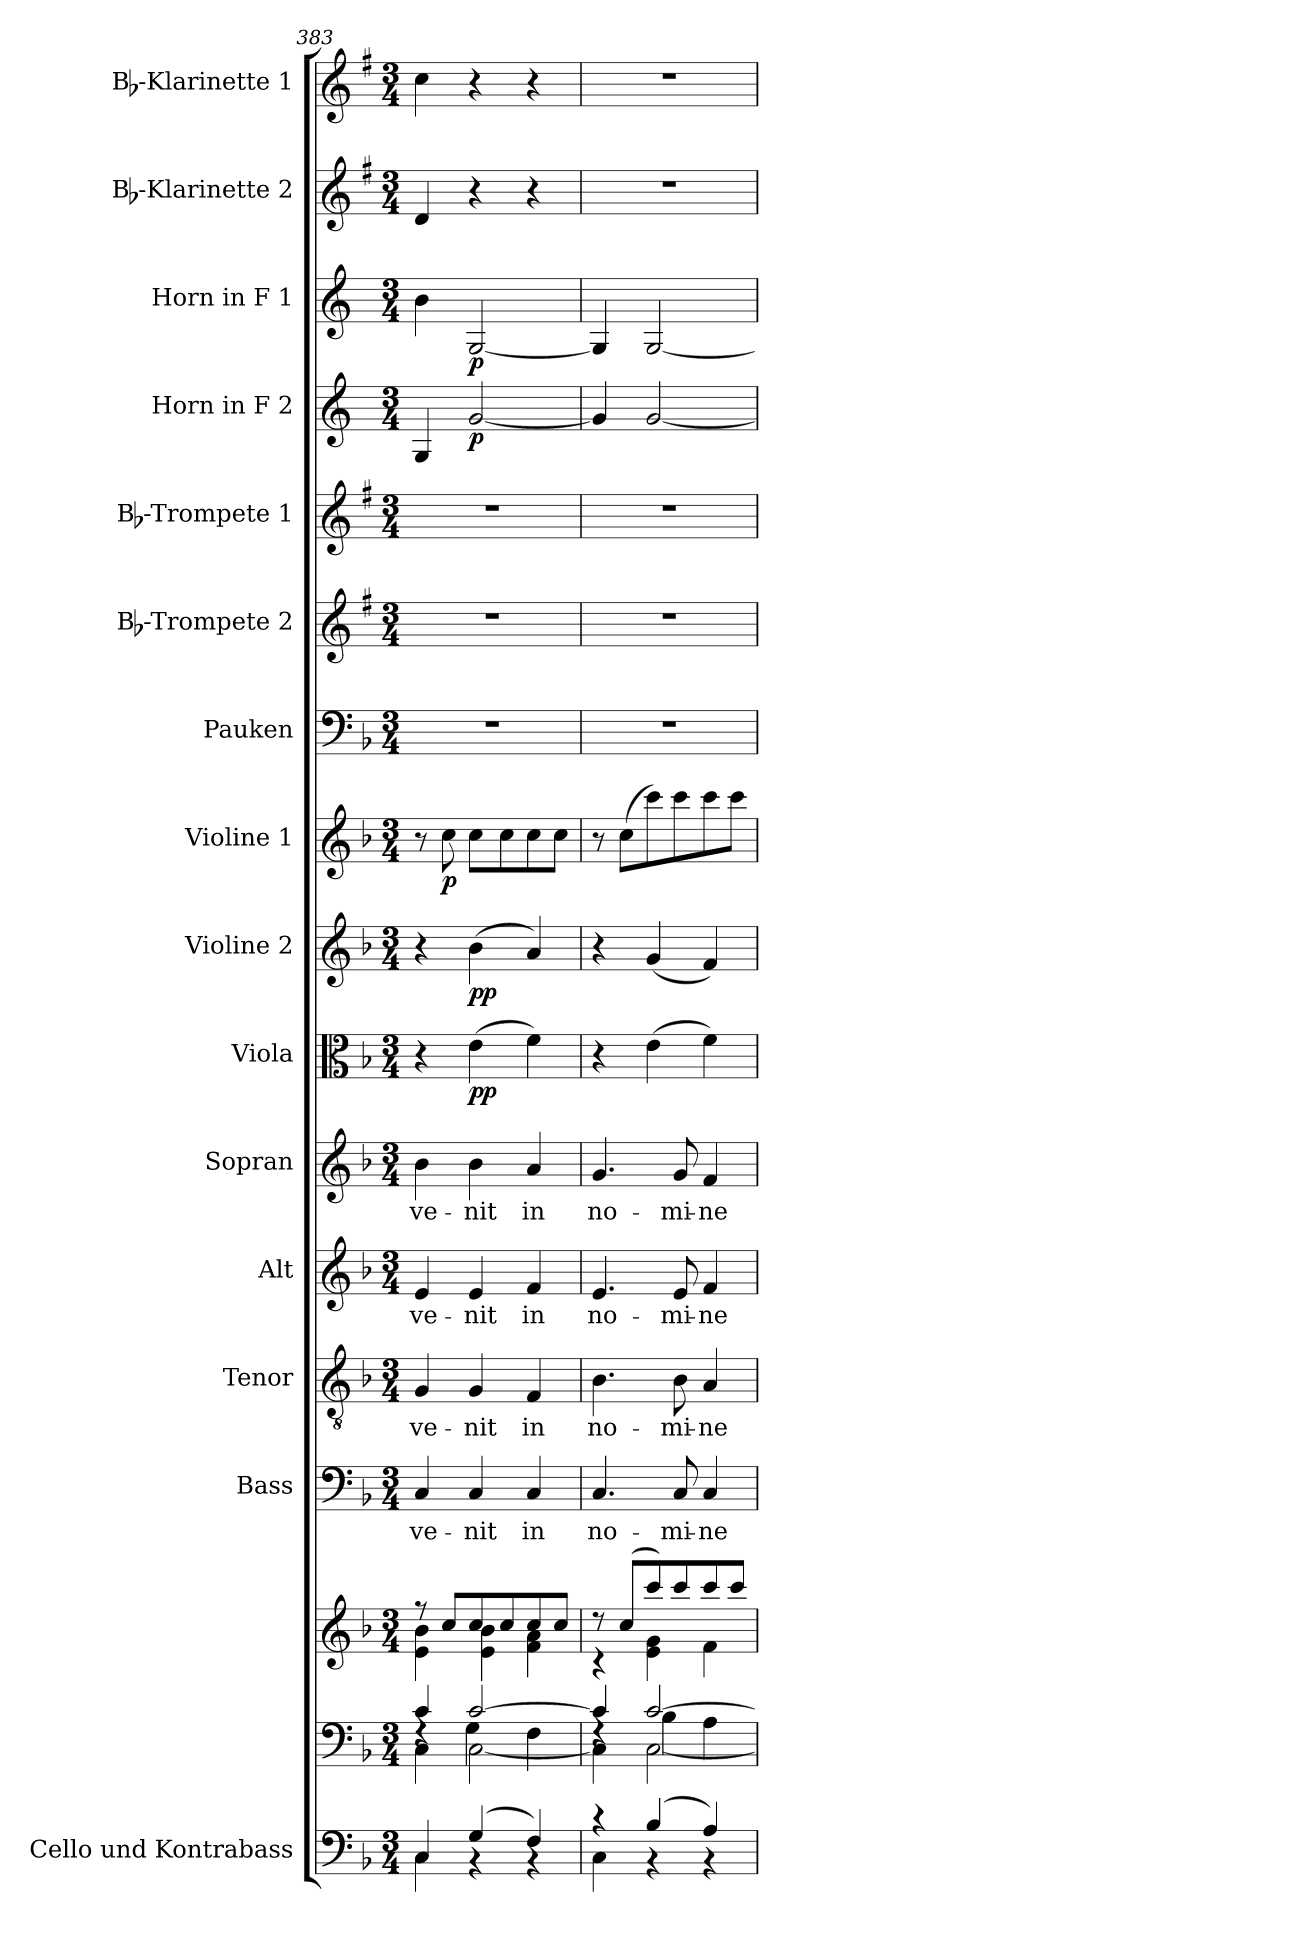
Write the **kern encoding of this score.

**kern	**kern	**kern	**kern	**text	**kern	**text	**kern	**text	**kern	**text	**kern	**dynam	**kern	**dynam	**kern	**dynam	**kern	**kern	**kern	**kern	**dynam	**kern	**dynam	**kern	**kern
*part16	*part15	*part15	*part14	*part14	*part13	*part13	*part12	*part12	*part11	*part11	*part10	*part10	*part9	*part9	*part8	*part8	*part7	*part6	*part5	*part4	*part4	*part3	*part3	*part2	*part1
*staff17	*staff16	*staff15	*staff14	*staff14	*staff13	*staff13	*staff12	*staff12	*staff11	*staff11	*staff10	*staff10	*staff9	*staff9	*staff8	*staff8	*staff7	*staff6	*staff5	*staff4	*staff4	*staff3	*staff3	*staff2	*staff1
*I"Cello und Kontrabass	*	*	*I"Bass	*	*I"Tenor	*	*I"Alt	*	*I"Sopran	*	*I"Viola	*	*I"Violine 2	*	*I"Violine 1	*	*I"Pauken	*I"Bb-Trompete 2	*I"Bb-Trompete 1	*I"Horn in F 2	*	*I"Horn in F 1	*	*I"Bb-Klarinette 2	*I"Bb-Klarinette 1
*I'Kb.	*	*	*I'B.	*	*I'T.	*	*I'A.	*	*I'S.	*	*I'Vla.	*	*I'Vl. 2	*	*I'Vl. 1	*	*I'Pk.	*I'Bb Trp. 2	*I'Bb Trp. 1	*	*	*	*	*I'Bb Kl. 2	*I'Bb Kl. 1
*clefF4	*clefF4	*clefG2	*clefF4	*	*clefGv2	*	*clefG2	*	*clefG2	*	*clefC3	*	*clefG2	*	*clefG2	*	*clefF4	*clefG2	*clefG2	*clefG2	*	*clefG2	*	*clefG2	*clefG2
*ITrd7c12	*	*	*	*	*	*	*	*	*	*	*	*	*	*	*	*	*	*ITrd1c2	*ITrd1c2	*ITrd4c7	*	*ITrd4c7	*	*ITrd1c2	*ITrd1c2
*k[b-]	*k[b-]	*k[b-]	*k[b-]	*	*k[b-]	*	*k[b-]	*	*k[b-]	*	*k[b-]	*	*k[b-]	*	*k[b-]	*	*k[b-]	*k[b-]	*k[b-]	*k[b-]	*	*k[b-]	*	*k[b-]	*k[b-]
*F:	*F:	*F:	*F:	*	*F:	*	*F:	*	*F:	*	*F:	*	*F:	*	*F:	*	*F:	*F:	*F:	*F:	*	*F:	*	*F:	*F:
*M3/4	*M3/4	*M3/4	*M3/4	*	*M3/4	*	*M3/4	*	*M3/4	*	*M3/4	*	*M3/4	*	*M3/4	*	*M3/4	*M3/4	*M3/4	*M3/4	*	*M3/4	*	*M3/4	*M3/4
=383	=383	=383	=383	=383	=383	=383	=383	=383	=383	=383	=383	=383	=383	=383	=383	=383	=383	=383	=383	=383	=383	=383	=383	=383	=383
*^	*^	*^	*	*	*	*	*	*	*	*	*	*	*	*	*	*	*	*	*	*	*	*	*	*	*
*	*	*	*^	*	*	*	*	*	*	*	*	*	*	*	*	*	*	*	*	*	*	*	*	*	*	*	*	*
!	!	!	!	!	!	!	!	!LO:LY:b	!	!LO:LY:b	!	!LO:LY:b	!	!LO:LY:b	!	!	!	!	!	!	!	!	!	!	!	!	!	!	!
4CC/	4CC\	4c/	4C\	4rF	8rff	4e\ 4b-\	4C/	ve-	4G/	ve-	4e/	ve-	4b-\	ve-	4r	.	4r	.	8r	.	2.r	2.r	2.r	4C/	.	4e\	.	4c/	4b-\
!	!	!	!	!	!	!	!	!	!	!	!	!	!	!	!	!	!	!	!	!LO:DY:b	!	!	!	!	!	!	!	!	!
.	.	.	.	.	8cc!/L	.	.	.	.	.	.	.	.	.	.	.	.	.	8cc\	p	.	.	.	.	.	.	.	.	.
!	!	!	!	!	!	!	!	!LO:LY:b	!	!LO:LY:b	!	!LO:LY:b	!	!LO:LY:b	!	!LO:DY:b	!	!LO:DY:b	!	!	!	!	!	!	!LO:DY:b	!	!LO:DY:b	!	!
(4GG/	4rAA	[>2c/	[<2C\	4G\	8cc!/	4e\ 4b-\	4C/	-nit	4G/	-nit	4e/	-nit	4b-\	-nit	(>4e\	pp	(>4b-\	pp	8cc\L	.	.	.	.	[2c/	p	[2C/	p	4r	4r
.	.	.	.	.	8cc!/	.	.	.	.	.	.	.	.	.	.	.	.	.	8cc\	.	.	.	.	.	.	.	.	.	.
!	!	!	!	!	!	!	!	!LO:LY:b	!	!LO:LY:b	!	!LO:LY:b	!	!LO:LY:b	!	!	!	!	!	!	!	!	!	!	!	!	!	!	!
4FF/)	4rAA	.	.	4F\	8cc!/	4f\ 4a\	4C/	in	4F/	in	4f/	in	4a/	in	4f\)	.	4a/)	.	8cc\	.	.	.	.	.	.	.	.	4r	4r
.	.	.	.	.	8cc!/J	.	.	.	.	.	.	.	.	.	.	.	.	.	8cc\J	.	.	.	.	.	.	.	.	.	.
=384	=384	=384	=384	=384	=384	=384	=384	=384	=384	=384	=384	=384	=384	=384	=384	=384	=384	=384	=384	=384	=384	=384	=384	=384	=384	=384	=384	=384	=384
!	!	!	!	!	!	!	!	!LO:LY:b	!	!LO:LY:b	!	!LO:LY:b	!	!LO:LY:b	!	!	!	!	!	!	!	!	!	!	!	!	!	!	!
4rc	4CC\	4c/]	4C\]	4rF	8rdd	4rc	4.C/	no-	4.B-\	no-	4.e/	no-	4.g/	no-	4r	.	4r	.	8r	.	2.r	2.r	2.r	4c/]	.	4C/]	.	2.r	2.r
.	.	.	.	.	(8cc!/L	.	.	.	.	.	.	.	.	.	.	.	.	.	(>8cc\L	.	.	.	.	.	.	.	.	.	.
(4BB-/	4rAA	[>2c/	[<2C\	4B-\	8ccc!/)	4e\ 4g\	.	.	.	.	.	.	.	.	(>4e\	.	(<4g/	.	8ccc\)	.	.	.	.	[2c/	.	[2C/	.	.	.
!	!	!	!	!	!	!	!	!LO:LY:b	!	!LO:LY:b	!	!LO:LY:b	!	!LO:LY:b	!	!	!	!	!	!	!	!	!	!	!	!	!	!	!
.	.	.	.	.	8ccc!/	.	8C/	-mi-	8B-\	-mi-	8e/	-mi-	8g/	-mi-	.	.	.	.	8ccc\	.	.	.	.	.	.	.	.	.	.
!	!	!	!	!	!	!	!	!LO:LY:b	!	!LO:LY:b	!	!LO:LY:b	!	!LO:LY:b	!	!	!	!	!	!	!	!	!	!	!	!	!	!	!
4AA/)	4rAA	.	.	4A\	8ccc!/	4f\	4C/	-ne	4A/	-ne	4f/	-ne	4f/	-ne	4f\)	.	4f/)	.	8ccc\	.	.	.	.	.	.	.	.	.	.
.	.	.	.	.	8ccc!/J	.	.	.	.	.	.	.	.	.	.	.	.	.	8ccc\J	.	.	.	.	.	.	.	.	.	.
*v	*v	*	*	*	*	*	*	*	*	*	*	*	*	*	*	*	*	*	*	*	*	*	*	*	*	*	*	*	*
*	*v	*v	*v	*	*	*	*	*	*	*	*	*	*	*	*	*	*	*	*	*	*	*	*	*	*	*	*	*
*	*	*v	*v	*	*	*	*	*	*	*	*	*	*	*	*	*	*	*	*	*	*	*	*	*	*	*
=	=	=	=	=	=	=	=	=	=	=	=	=	=	=	=	=	=	=	=	=	=	=	=	=	=
*-	*-	*-	*-	*-	*-	*-	*-	*-	*-	*-	*-	*-	*-	*-	*-	*-	*-	*-	*-	*-	*-	*-	*-	*-	*-
